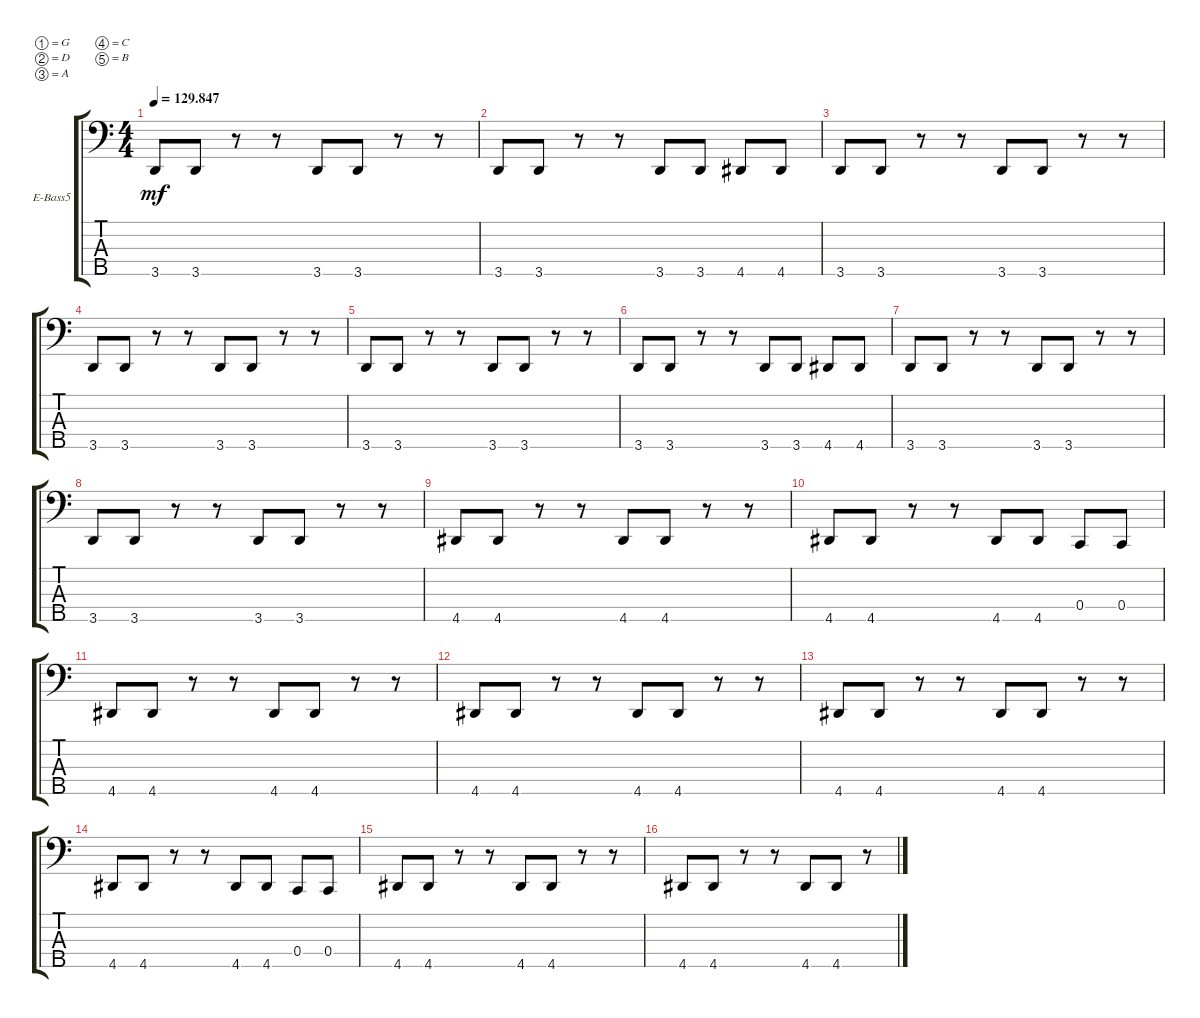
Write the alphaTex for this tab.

\defaultSystemsLayout 4
\bracketExtendMode groupsimilarinstruments
\firstSystemTrackNameOrientation horizontal
\otherSystemsTrackNameOrientation horizontal
\track ("Electric Bass" "E-Bass5") {instrument electricbassfinger}
\staff {score tabs}
\tuning (G2 D2 A1 C1 B0)
\ts (4 4)
\tempo
129.847
\accidentals auto
\clef f4
\ottava regular
\simile none
\ks c
3.5.8{dy mf} 3.5.8 r.8 r.8 3.5.8 3.5.8 r.8 r.8 |
3.5.8 3.5.8 r.8 r.8 3.5.8 3.5.8 4.5.8 4.5.8 |
3.5.8 3.5.8 r.8 r.8 3.5.8 3.5.8 r.8 r.8 |
3.5.8 3.5.8 r.8 r.8 3.5.8 3.5.8 r.8 r.8 |
3.5.8 3.5.8 r.8 r.8 3.5.8 3.5.8 r.8 r.8 |
3.5.8 3.5.8 r.8 r.8 3.5.8 3.5.8 4.5.8 4.5.8 |
3.5.8 3.5.8 r.8 r.8 3.5.8 3.5.8 r.8 r.8 |
3.5.8 3.5.8 r.8 r.8 3.5.8 3.5.8 r.8 r.8 |
4.5.8 4.5.8 r.8 r.8 4.5.8 4.5.8 r.8 r.8 |
4.5.8 4.5.8 r.8 r.8 4.5.8 4.5.8 0.4.8 0.4.8 |
4.5.8 4.5.8 r.8 r.8 4.5.8 4.5.8 r.8 r.8 |
4.5.8 4.5.8 r.8 r.8 4.5.8 4.5.8 r.8 r.8 |
4.5.8 4.5.8 r.8 r.8 4.5.8 4.5.8 r.8 r.8 |
4.5.8 4.5.8 r.8 r.8 4.5.8 4.5.8 0.4.8 0.4.8 |
4.5.8 4.5.8 r.8 r.8 4.5.8 4.5.8 r.8 r.8 |
4.5.8 4.5.8 r.8 r.8 4.5.8 4.5.8 r.8
